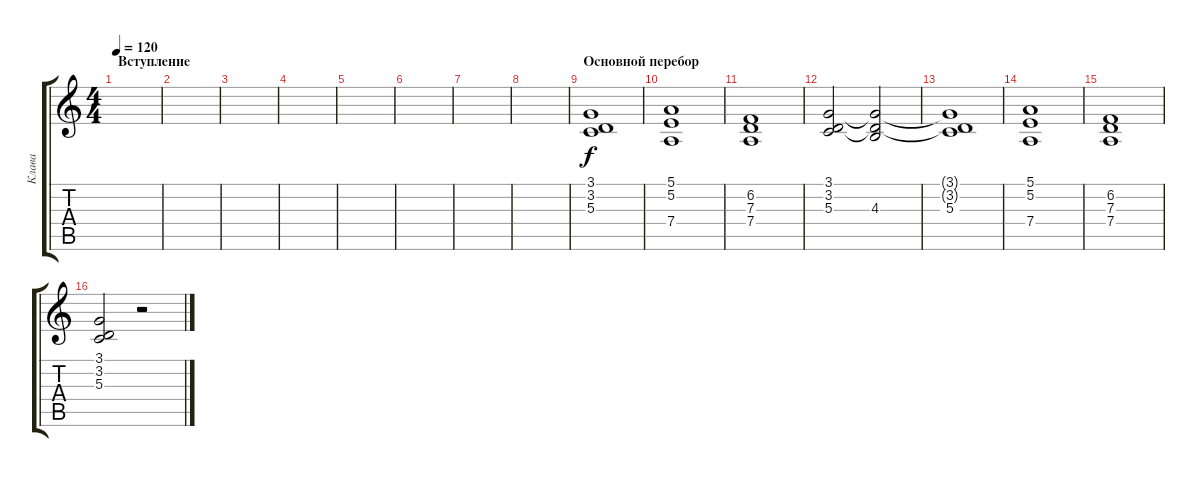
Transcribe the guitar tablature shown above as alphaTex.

\track ("Клава" "Клава") {instrument stringensemble1}
\staff {score tabs}
\tuning (E4 B3 G3 D3 A2 E2) {hide}
\ts (4 4)
\section ("" "Вступление")
\tempo 120
\clef g2
\ks c
|
|
|
|
|
|
|
|
\section ("" "Основной перебор")
(3.1 3.2 5.3).1 |
(5.1 5.2 7.4).1 |
(6.2 7.3 7.4).1 |
(3.1 3.2 5.3).2 (3.1{t} 3.2{t} 4.3).2 |
(3.1{t} 3.2{t} 5.3).1 |
(5.1 5.2 7.4).1 |
(6.2 7.3 7.4).1 |
(3.1 3.2 5.3).2 r.2
